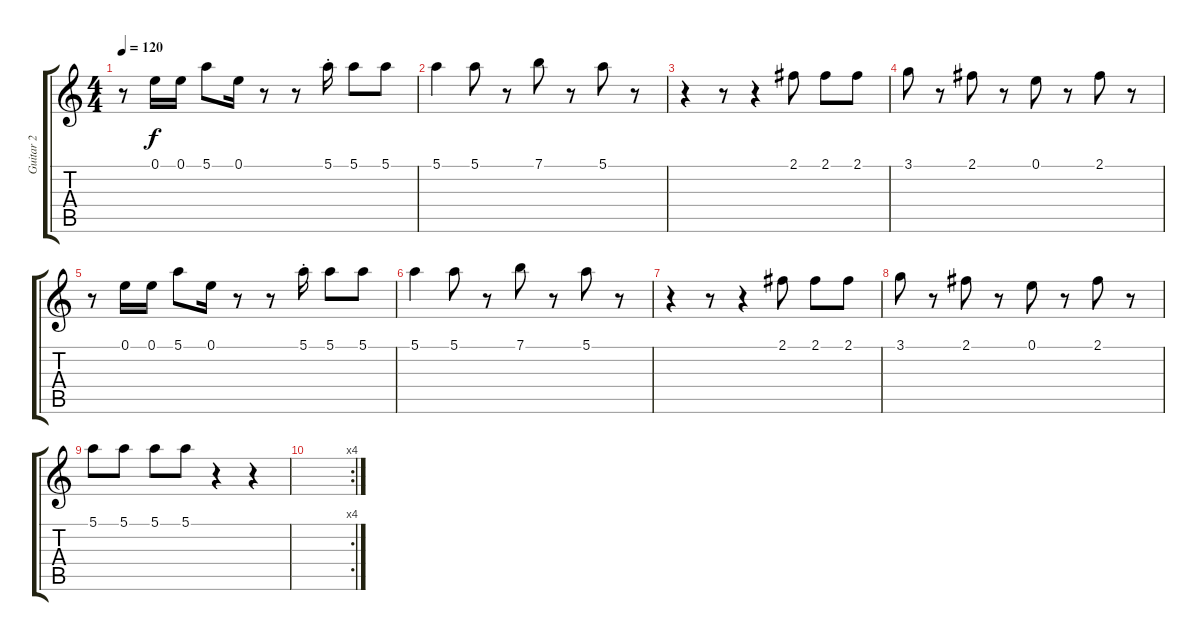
\track ("Guitar 2" "Guitar 2") {instrument acousticguitarnylon}
\staff {score tabs}
\tuning (E4 B3 G3 D3 A2 E2) {hide}
\ts (4 4)
\tempo 120
\clef g2
\ks c
r.8{dy f} 0.1.16 0.1.16 5.1.8 0.1.16 r.8 r.8 5.1{st}.16 5.1.8 5.1.8 |
5.1.4 5.1.8 r.8 7.1.8 r.8 5.1.8 r.8 |
r.4 r.8 r.4 2.1.8 2.1.8 2.1.8 |
3.1.8 r.8 2.1.8 r.8 0.1.8 r.8 2.1.8 r.8 |
r.8 0.1.16 0.1.16 5.1.8 0.1.16 r.8 r.8 5.1{st}.16 5.1.8 5.1.8 |
5.1.4 5.1.8 r.8 7.1.8 r.8 5.1.8 r.8 |
r.4 r.8 r.4 2.1.8 2.1.8 2.1.8 |
3.1.8 r.8 2.1.8 r.8 0.1.8 r.8 2.1.8 r.8 |
5.1.8 5.1.8 5.1.8 5.1.8 r.4 r.4 |
\rc 4
